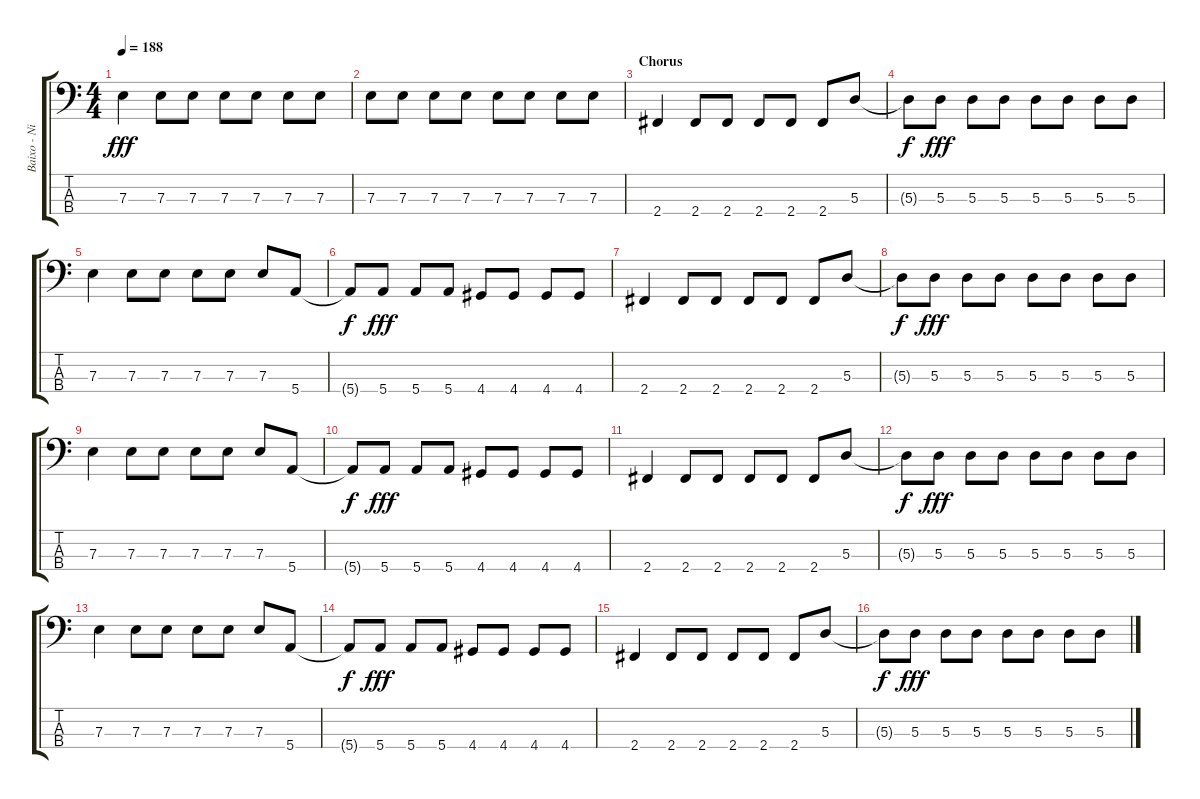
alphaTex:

\track ("Baixo - Nikola" "Baixo - Ni") {instrument electricbasspick}
\staff {score tabs}
\tuning (G2 D2 A1 E1) {hide}
\ts (4 4)
\tempo 188
\clef f4
\ks c
7.3.4{dy fff} 7.3.8 7.3.8 7.3.8 7.3.8 7.3.8 7.3.8 |
7.3.8 7.3.8 7.3.8 7.3.8 7.3.8 7.3.8 7.3.8 7.3.8 |
\section ("" "Chorus")
2.4.4 2.4.8 2.4.8 2.4.8 2.4.8 2.4.8 5.3.8 |
5.3{t}.8{dy f} 5.3.8{dy fff} 5.3.8 5.3.8 5.3.8 5.3.8 5.3.8 5.3.8 |
7.3.4 7.3.8 7.3.8 7.3.8 7.3.8 7.3.8 5.4.8 |
5.4{t}.8{dy f} 5.4.8{dy fff} 5.4.8 5.4.8 4.4.8 4.4.8 4.4.8 4.4.8 |
2.4.4 2.4.8 2.4.8 2.4.8 2.4.8 2.4.8 5.3.8 |
5.3{t}.8{dy f} 5.3.8{dy fff} 5.3.8 5.3.8 5.3.8 5.3.8 5.3.8 5.3.8 |
7.3.4 7.3.8 7.3.8 7.3.8 7.3.8 7.3.8 5.4.8 |
5.4{t}.8{dy f} 5.4.8{dy fff} 5.4.8 5.4.8 4.4.8 4.4.8 4.4.8 4.4.8 |
2.4.4 2.4.8 2.4.8 2.4.8 2.4.8 2.4.8 5.3.8 |
5.3{t}.8{dy f} 5.3.8{dy fff} 5.3.8 5.3.8 5.3.8 5.3.8 5.3.8 5.3.8 |
7.3.4 7.3.8 7.3.8 7.3.8 7.3.8 7.3.8 5.4.8 |
5.4{t}.8{dy f} 5.4.8{dy fff} 5.4.8 5.4.8 4.4.8 4.4.8 4.4.8 4.4.8 |
2.4.4 2.4.8 2.4.8 2.4.8 2.4.8 2.4.8 5.3.8 |
5.3{t}.8{dy f} 5.3.8{dy fff} 5.3.8 5.3.8 5.3.8 5.3.8 5.3.8 5.3.8
